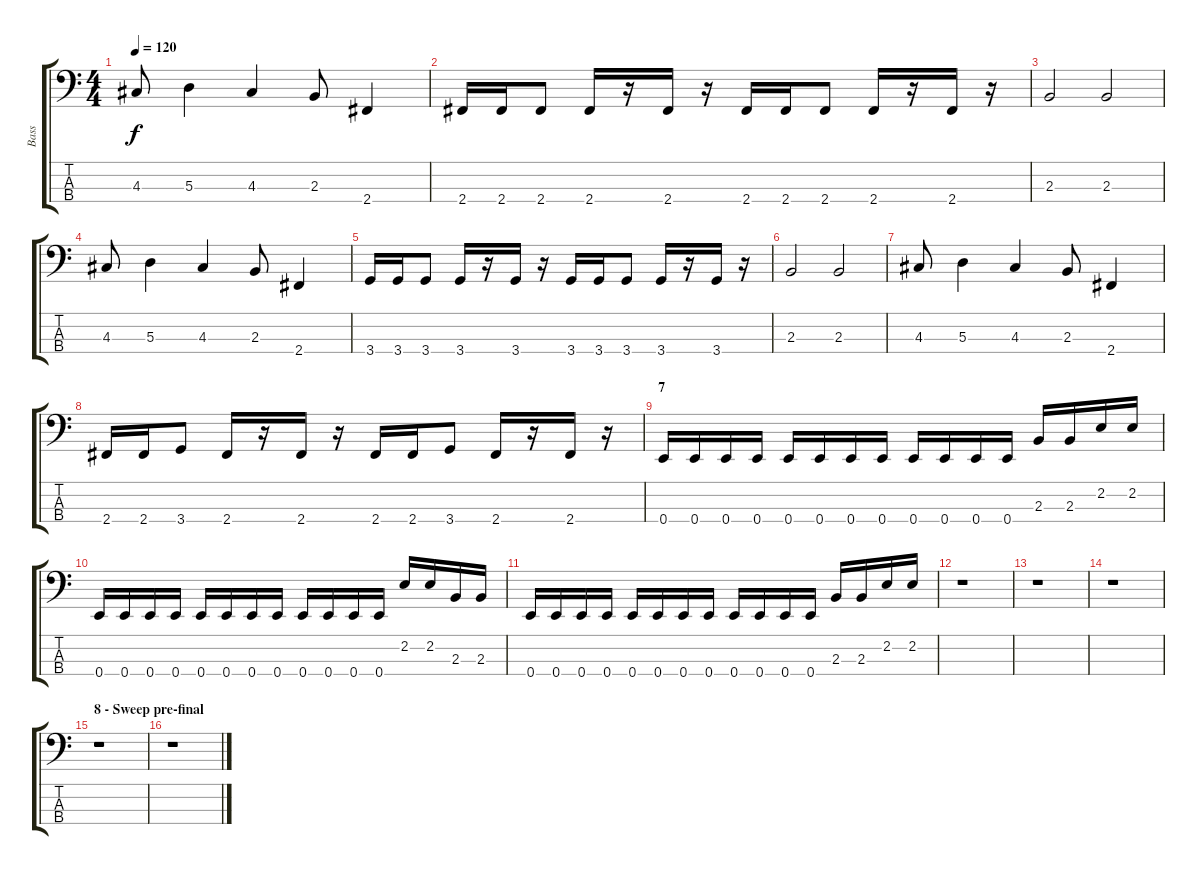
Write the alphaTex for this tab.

\track ("Bass" "Bass") {instrument electricbassfinger}
\staff {score tabs}
\tuning (G2 D2 A1 E1) {hide}
\ts (4 4)
\tempo 120
\clef f4
\ks c
4.3.8{dy f} 5.3.4 4.3.4 2.3.8 2.4.4 |
2.4.16 2.4.16 2.4.8 2.4.16 r.16 2.4.16 r.16 2.4.16 2.4.16 2.4.8 2.4.16 r.16 2.4.16 r.16 |
2.3.2 2.3.2 |
4.3.8 5.3.4 4.3.4 2.3.8 2.4.4 |
3.4.16 3.4.16 3.4.8 3.4.16 r.16 3.4.16 r.16 3.4.16 3.4.16 3.4.8 3.4.16 r.16 3.4.16 r.16 |
2.3.2 2.3.2 |
4.3.8 5.3.4 4.3.4 2.3.8 2.4.4 |
2.4.16 2.4.16 3.4.8 2.4.16 r.16 2.4.16 r.16 2.4.16 2.4.16 3.4.8 2.4.16 r.16 2.4.16 r.16 |
\section ("" "7")
0.4.16 0.4.16 0.4.16 0.4.16 0.4.16 0.4.16 0.4.16 0.4.16 0.4.16 0.4.16 0.4.16 0.4.16 2.3.16 2.3.16 2.2.16 2.2.16 |
0.4.16 0.4.16 0.4.16 0.4.16 0.4.16 0.4.16 0.4.16 0.4.16 0.4.16 0.4.16 0.4.16 0.4.16 2.2.16 2.2.16 2.3.16 2.3.16 |
0.4.16 0.4.16 0.4.16 0.4.16 0.4.16 0.4.16 0.4.16 0.4.16 0.4.16 0.4.16 0.4.16 0.4.16 2.3.16 2.3.16 2.2.16 2.2.16 |
r.1 |
r.1 |
r.1 |
\section ("" "8 - Sweep pre-final")
r.1 |
r.1
